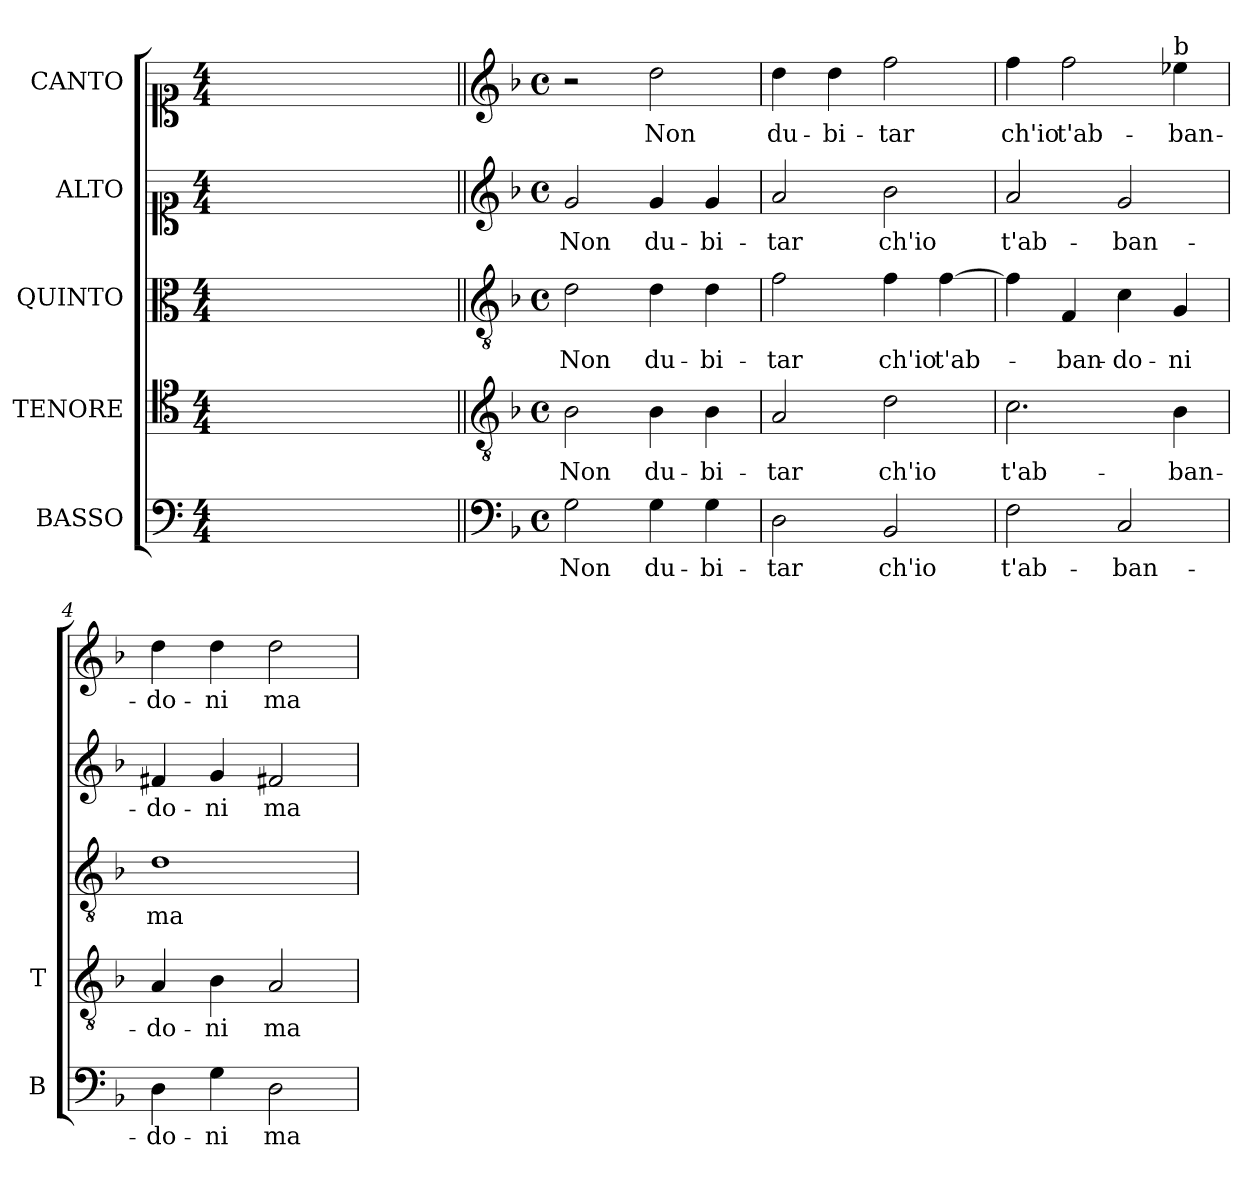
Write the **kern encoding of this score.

**kern	**text	**kern	**text	**kern	**text	**kern	**text	**kern	**text
*part5	*part5	*part4	*part4	*part3	*part3	*part2	*part2	*part1	*part1
*staff5	*staff5	*staff4	*staff4	*staff3	*staff3	*staff2	*staff2	*staff1	*staff1
*I"BASSO	*	*I"TENORE	*	*I"QUINTO	*	*I"ALTO	*	*I"CANTO	*
*I'B	*	*I'T	*	*	*	*	*	*	*
!!LO:PB:g=z
*clefF4	*	*clefC4	*	*clefC3	*	*clefC1	*	*clefC1	*
*	*	*ITrd7c12	*	*ITrd7c12	*	*	*	*	*
*k[]	*	*k[]	*	*k[]	*	*k[]	*	*k[]	*
*C:	*	*C:	*	*C:	*	*C:	*	*C:	*
*M4/4	*	*M4/4	*	*M4/4	*	*M4/4	*	*M4/4	*
=1	=1	=1	=1	=1	=1	=1	=1	=1	=1
*	*	*	*	*	*	*	*	*^	*
1ryy	.	1ryy	.	1ryy	.	1ryy	.	1ryy	2ryy	.
.	.	.	.	.	.	.	.	.	4ryy	.
.	.	.	.	.	.	.	.	.	8ryy	.
.	.	.	.	.	.	.	.	.	16ryy	.
.	.	.	.	.	.	.	.	.	32ryy	.
.	.	.	.	.	.	.	.	.	64ryy	.
.	.	.	.	.	.	.	.	.	128...ryy	.
*	*	*	*	*	*	*	*	*MM160	*	*
.	.	.	.	.	.	.	.	.	1024ryy	.
*	*	*	*	*	*	*	*	*v	*v	*
=1||	=1||	=1||	=1||	=1||	=1||	=1||	=1||	=1||	=1||
*clefF4	*	*clefGv2	*	*clefGv2	*	*clefG2	*	*clefG2	*
*k[b-]	*	*k[b-]	*	*k[b-]	*	*k[b-]	*	*k[b-]	*
*F:	*	*F:	*	*F:	*	*F:	*	*F:	*
*M4/4	*	*M4/4	*	*M4/4	*	*M4/4	*	*M4/4	*
*met(c)	*	*met(c)	*	*met(c)	*	*met(c)	*	*met(c)	*
*	*	*	*	*	*	*	*	*^	*
!	!LO:LY:b:color=#000000	!	!	!	!	!	!	!	!	!
*	*	*	*	*	*	*	*	*v	*v	*
*	*	*	*	*	*	*	*	*^	*
!	!	!	!LO:LY:b:color=#000000	!	!	!	!	!	!	!
*	*	*	*	*	*	*	*	*v	*v	*
*	*	*	*	*	*	*	*	*^	*
!	!	!	!	!	!LO:LY:b:color=#000000	!	!	!	!	!
*	*	*	*	*	*	*	*	*v	*v	*
*	*	*	*	*	*	*	*	*^	*
!	!	!	!	!	!	!	!LO:LY:b:color=#000000	!	!	!
*	*	*	*	*	*	*	*	*v	*v	*
2Gi\	Non	2BB-i\	Non	2Di\	Non	2gi/	Non	2r	.
!	!LO:LY:b:color=#000000	!	!	!	!	!	!	!	!
!	!	!	!LO:LY:b:color=#000000	!	!	!	!	!	!
!	!	!	!	!	!LO:LY:b:color=#000000	!	!	!	!
!	!	!	!	!	!	!	!LO:LY:b:color=#000000	!	!
!	!	!	!	!	!	!	!	!	!LO:LY:b:color=#000000
4Gi\	du-	4BB-i\	du-	4Di\	du-	4gi/	du-	2ddi\	Non
!	!LO:LY:b:color=#000000	!	!	!	!	!	!	!	!
!	!	!	!LO:LY:b:color=#000000	!	!	!	!	!	!
!	!	!	!	!	!LO:LY:b:color=#000000	!	!	!	!
!	!	!	!	!	!	!	!LO:LY:b:color=#000000	!	!
4Gi\	-bi-	4BB-i\	-bi-	4Di\	-bi-	4gi/	-bi-	.	.
=2	=2	=2	=2	=2	=2	=2	=2	=2	=2
!	!LO:LY:b:color=#000000	!	!	!	!	!	!	!	!
!	!	!	!LO:LY:b:color=#000000	!	!	!	!	!	!
!	!	!	!	!	!LO:LY:b:color=#000000	!	!	!	!
!	!	!	!	!	!	!	!LO:LY:b:color=#000000	!	!
!	!	!	!	!	!	!	!	!	!LO:LY:b:color=#000000
2Di\	-tar	2AAi/	-tar	2Fi\	-tar	2ai/	-tar	4ddi\	du-
!	!	!	!	!	!	!	!	!	!LO:LY:b:color=#000000
.	.	.	.	.	.	.	.	4ddi\	-bi-
!	!LO:LY:b:color=#000000	!	!	!	!	!	!	!	!
!	!	!	!LO:LY:b:color=#000000	!	!	!	!	!	!
!	!	!	!	!	!LO:LY:b:color=#000000	!	!	!	!
!	!	!	!	!	!	!	!LO:LY:b:color=#000000	!	!
!	!	!	!	!	!	!	!	!	!LO:LY:b:color=#000000
2BB-i/	ch'io	2Di\	ch'io	4Fi\	ch'io	2b-i\	ch'io	2ffi\	-tar
!	!	!	!	!	!LO:LY:b:color=#000000	!	!	!	!
.	.	.	.	[>4Fi\	t'ab-	.	.	.	.
=3	=3	=3	=3	=3	=3	=3	=3	=3	=3
!	!LO:LY:b:color=#000000	!	!	!	!	!	!	!	!
!	!	!	!LO:LY:b:color=#000000	!	!	!	!	!	!
!	!	!	!	!	!	!	!LO:LY:b:color=#000000	!	!
!	!	!	!	!	!	!	!	!	!LO:LY:b:color=#000000
2Fi\	t'ab-	2.Ci\	t'ab-	4Fi\]	.	2ai/	t'ab-	4ffi\	ch'io
!	!	!	!	!	!LO:LY:b:color=#000000	!	!	!	!
!	!	!	!	!	!	!	!	!	!LO:LY:b:color=#000000
.	.	.	.	4FFi/	-ban-	.	.	2ffi\	t'ab-
!	!LO:LY:b:color=#000000	!	!	!	!	!	!	!	!
!	!	!	!	!	!LO:LY:b:color=#000000	!	!	!	!
!	!	!	!	!	!	!	!LO:LY:b:color=#000000	!	!
2Ci/	-ban-	.	.	4Ci\	-do-	2gi/	-ban-	.	.
!	!	!	!LO:LY:b:color=#000000	!	!	!	!	!	!
!	!	!	!	!	!LO:LY:b:color=#000000	!	!	!	!
!	!	!	!	!	!	!	!	!LO:TX:a:t=b	!
!	!	!	!	!	!	!	!	!	!LO:LY:b:color=#000000
.	.	4BB-i\	-ban-	4GGi/	-ni	.	.	4ee-i\	-ban-
=4	=4	=4	=4	=4	=4	=4	=4	=4	=4
!	!LO:LY:b:color=#000000	!	!	!	!	!	!	!	!
!	!	!	!LO:LY:b:color=#000000	!	!	!	!	!	!
!	!	!	!	!	!LO:LY:b:color=#000000	!	!	!	!
!	!	!	!	!	!	!	!LO:LY:b:color=#000000	!	!
!	!	!	!	!	!	!	!	!	!LO:LY:b:color=#000000
4Di\	-do-	4AAi/	-do-	1Di	ma-	4f#Xi/	-do-	4ddi\	-do-
!	!LO:LY:b:color=#000000	!	!	!	!	!	!	!	!
!	!	!	!LO:LY:b:color=#000000	!	!	!	!	!	!
!	!	!	!	!	!	!	!LO:LY:b:color=#000000	!	!
!	!	!	!	!	!	!	!	!	!LO:LY:b:color=#000000
4Gi\	-ni	4BB-i\	-ni	.	.	4gi/	-ni	4ddi\	-ni
!	!LO:LY:b:color=#000000	!	!	!	!	!	!	!	!
!	!	!	!LO:LY:b:color=#000000	!	!	!	!	!	!
!	!	!	!	!	!	!	!LO:LY:b:color=#000000	!	!
!	!	!	!	!	!	!	!	!	!LO:LY:b:color=#000000
2Di\	ma-	2AAi/	ma-	.	.	2f#Xi/	ma-	2ddi\	ma-
=	=	=	=	=	=	=	=	=	=
*-	*-	*-	*-	*-	*-	*-	*-	*-	*-
